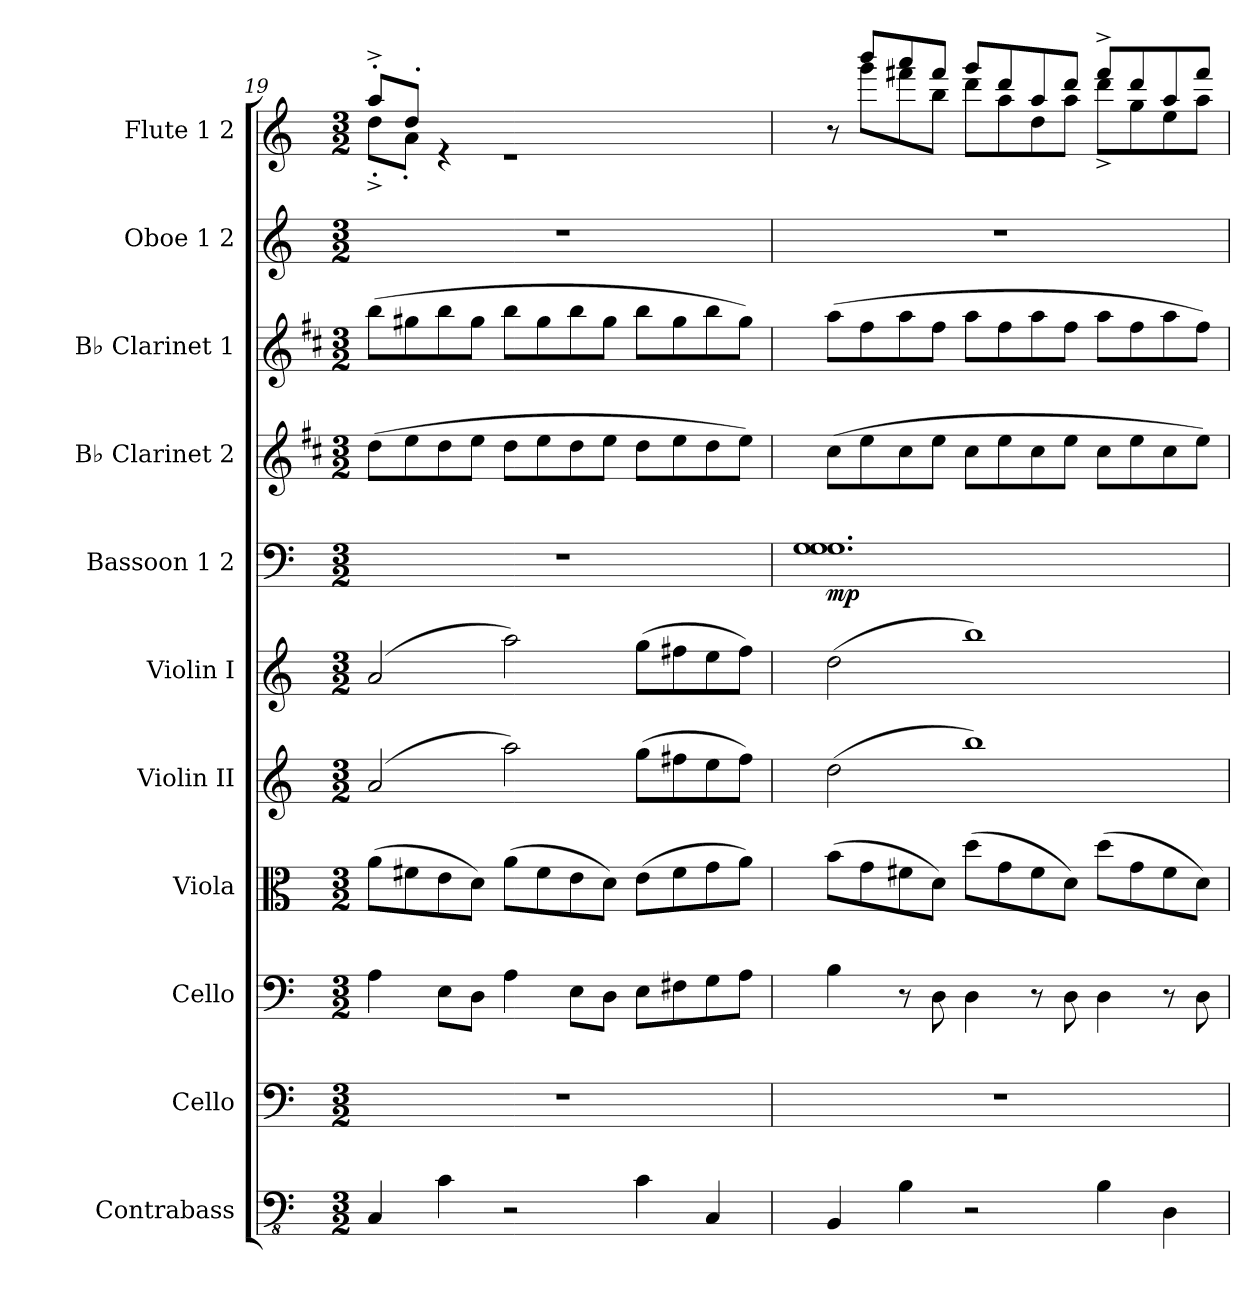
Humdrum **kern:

**kern	**kern	**kern	**kern	**kern	**kern	**kern	**dynam	**kern	**kern	**kern	**kern
*part11	*part10	*part9	*part8	*part7	*part6	*part5	*part5	*part4	*part3	*part2	*part1
*staff11	*staff10	*staff9	*staff8	*staff7	*staff6	*staff5	*staff5	*staff4	*staff3	*staff2	*staff1
*I"Contrabass	*I"Cello	*I"Cello	*I"Viola	*I"Violin II	*I"Violin I	*I"Bassoon 1               2	*	*I"B♭ Clarinet 2	*I"B♭ Clarinet 1	*I"Oboe 1           2	*I"Flute 1          2
*I'Cbs.	*I'Cl.	*I'Cl.	*I'Vla.	*I'Vln. 2	*I'Vln. I	*I'Bsn.	*	*I'Cl. 2	*I'Cl. 1	*I'Ob.	*I'Fl.
!!LO:PB:g=z
*clefFv4	*clefF4	*clefF4	*clefC3	*clefG2	*clefG2	*clefF4	*	*clefG2	*clefG2	*clefG2	*clefG2
*	*	*	*	*	*	*	*	*ITrd1c2	*ITrd1c2	*	*
*k[]	*k[]	*k[]	*k[]	*k[]	*k[]	*k[]	*	*k[]	*k[]	*k[]	*k[]
*M3/2	*M3/2	*M3/2	*M3/2	*M3/2	*M3/2	*M3/2	*	*M3/2	*M3/2	*M3/2	*M3/2
=19	=19	=19	=19	=19	=19	=19	=19	=19	=19	=19	=19
*	*	*	*	*	*	*	*	*	*	*	*^
4CC/	1.r	4A\	(8a\L	(2a/	(2a/	1.r	.	(8cc\L	(8aa\L	1.r	8aa'^/L	8dd'^\L
.	.	.	8f#X\	.	.	.	.	8dd\	8ff#X\	.	8dd'/J	8a'\J
4C\	.	8E\L	8e\	.	.	.	.	8cc\	8aa\	.	4re	1ryy
.	.	8D\J	8d\J)	.	.	.	.	8dd\J	8ff#\J	.	.	.
2r	.	4A\	(8a\L	2aa\)	2aa\)	.	.	8cc\L	8aa\L	.	1re	.
.	.	.	8f#\	.	.	.	.	8dd\	8ff#\	.	.	.
.	.	8E\L	8e\	.	.	.	.	8cc\	8aa\	.	.	.
.	.	8D\J	8d\J)	.	.	.	.	8dd\J	8ff#\J	.	.	.
4C\	.	8E\L	(8e\L	(8gg\L	(8gg\L	.	.	8cc\L	8aa\L	.	.	.
.	.	8F#X\	8f#\	8ff#X\	8ff#X\	.	.	8dd\	8ff#\	.	.	.
4CC/	.	8G\	8g\	8ee\	8ee\	.	.	8cc\	8aa\	.	.	4ryy
.	.	8A\J	8a\J)	8ff#\J)	8ff#\J)	.	.	8dd\J)	8ff#\J)	.	.	.
=20	=20	=20	=20	=20	=20	=20	=20	=20	=20	=20	=20	=20
*	*	*	*	*	*	*^	*	*	*	*	*	*
!	!	!	!	!	!	!	!	!LO:DY:b	!	!	!	!	!
4BBB/	1.r	4B\	(8b\L	(2dd\	(2dd\	1.G	1.G 1.Gyy 1.G	mp	(8b\L	(8gg\L	1.r	8r	8ryy
.	.	.	8g\	.	.	.	.	.	8dd\	8ee\	.	8bbb/L	8ggg\L
4BB\	.	8r	8f#X\	.	.	.	.	.	8b\	8gg\	.	8aaa/	8fff#X\
.	.	8D\	8d\J)	.	.	.	.	.	8dd\J	8ee\J	.	8fff#/J	8bb\J
2r	.	4D\	(8dd\L	1bb)	1bb)	.	.	.	8b\L	8gg\L	.	8ggg/L	8ddd\L
.	.	.	8g\	.	.	.	.	.	8dd\	8ee\	.	8ddd/	8aa\
.	.	8r	8f#\	.	.	.	.	.	8b\	8gg\	.	8aa/	8dd\
.	.	8D\	8d\J)	.	.	.	.	.	8dd\J	8ee\J	.	8ddd/J	8aa\J
4BB\	.	4D\	(8dd\L	.	.	.	.	.	8b\L	8gg\L	.	8fff#^/L	8ddd^\L
.	.	.	8g\	.	.	.	.	.	8dd\	8ee\	.	8ddd/	8gg\
4DD\	.	8r	8f#\	.	.	.	.	.	8b\	8gg\	.	8aa/	8ee\
.	.	8D\	8d\J)	.	.	.	.	.	8dd\J)	8ee\J)	.	8fff#/J	8aa\J
*	*	*	*	*	*	*v	*v	*	*	*	*	*v	*v
=	=	=	=	=	=	=	=	=	=	=	=
*-	*-	*-	*-	*-	*-	*-	*-	*-	*-	*-	*-
